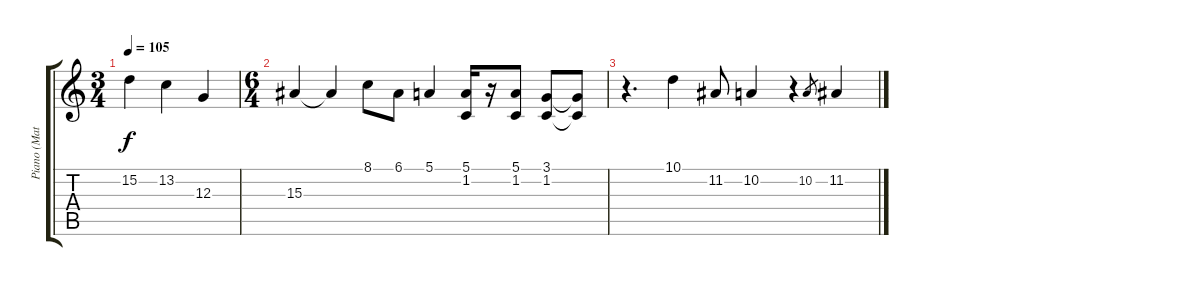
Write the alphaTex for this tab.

\track ("Piano (Matt)" "Piano (Mat") {instrument electricpiano1}
\staff {score tabs}
\tuning (E4 B3 G3 D3 A2 E2) {hide}
\ts (3 4)
\tempo 105
\clef g2
\ks c
15.2.4{dy f} 13.2.4 12.3.4 |
\ts (6 4)
15.3.4 15.3{t}.4 8.1.8 6.1.8 5.1.4 (5.1 1.2).16 r.16 (5.1 1.2).8 (3.1 1.2).8 (3.1{t} 1.2{t}).8 |
r.4{d} 10.1.4 11.2.8 10.2.4 r.4 10.2.8{gr} 11.2.4
